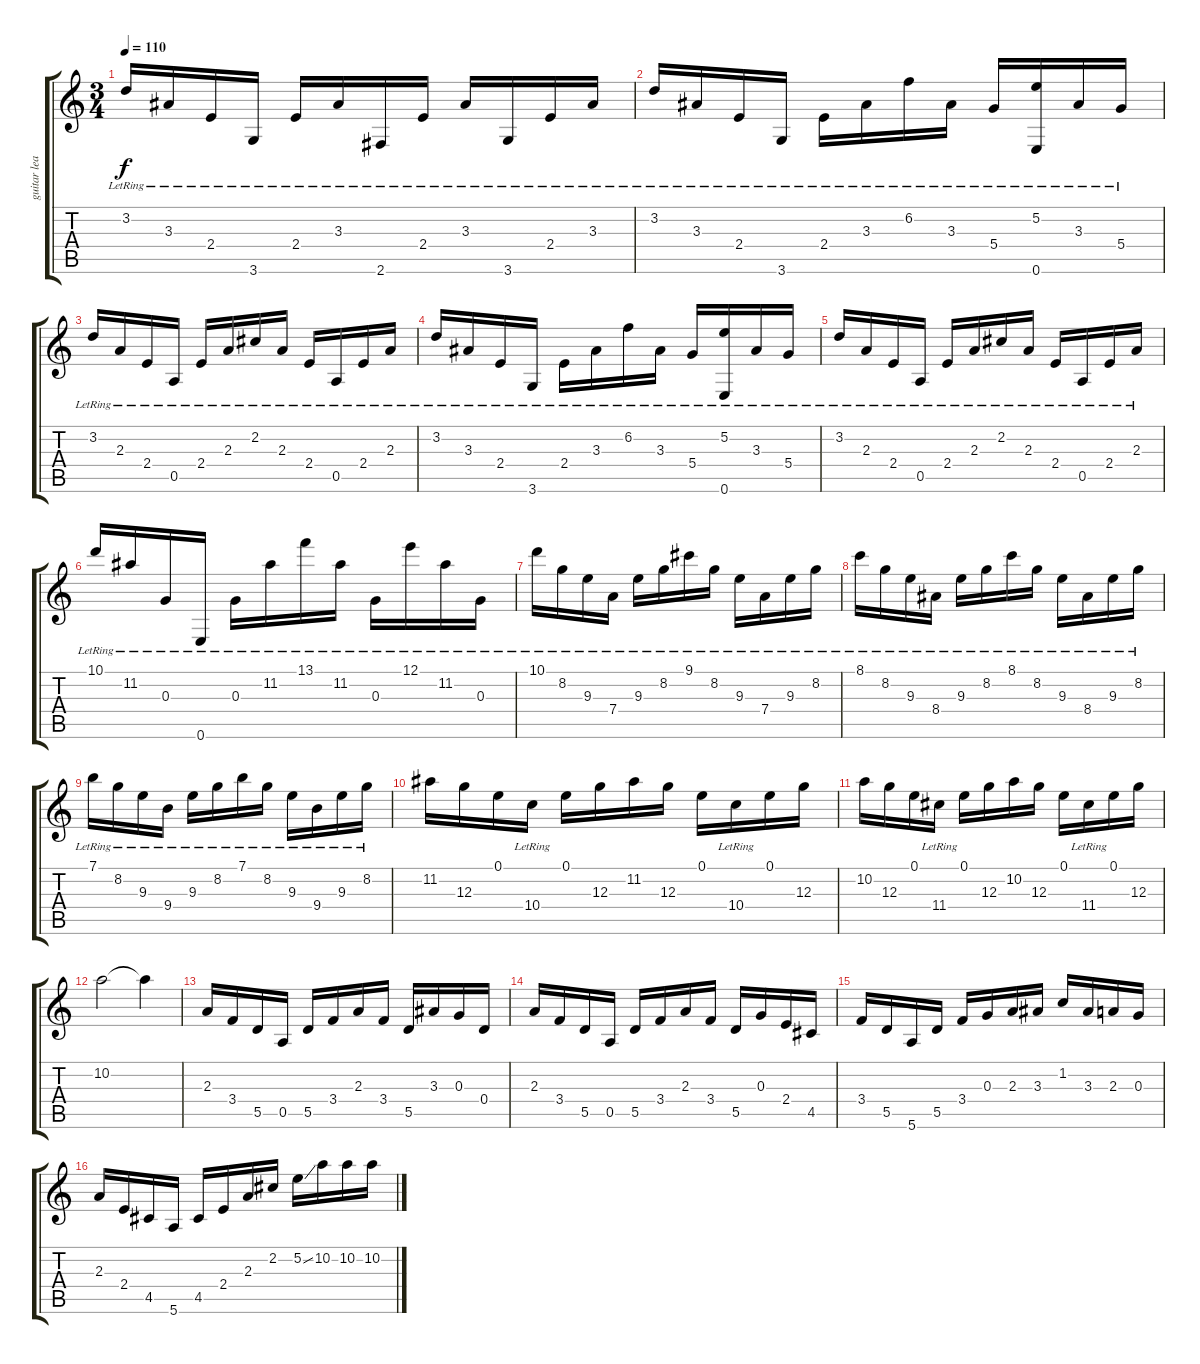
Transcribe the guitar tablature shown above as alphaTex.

\track ("guitar lead " "guitar lea") {instrument overdrivenguitar}
\staff {score tabs}
\tuning (E4 B3 G3 D3 A2 E2) {hide}
\ts (3 4)
\tempo 110
\clef g2
\ks c
3.2{lr}.16{dy f} 3.3{lr}.16 2.4{lr}.16 3.6{lr}.16 2.4{lr}.16 3.3{lr}.16 2.6{lr}.16 2.4{lr}.16 3.3{lr}.16 3.6{lr}.16 2.4{lr}.16 3.3{lr}.16 |
3.2{lr}.16 3.3{lr}.16 2.4{lr}.16 3.6{lr}.16 2.4{lr}.16 3.3{lr}.16 6.2{lr}.16 3.3{lr}.16 5.4{lr}.16 (5.2{lr} 0.6{lr}).16 3.3{lr}.16 5.4{lr}.16 |
3.2{lr}.16 2.3{lr}.16 2.4{lr}.16 0.5{lr}.16 2.4{lr}.16 2.3{lr}.16 2.2{lr}.16 2.3{lr}.16 2.4{lr}.16 0.5{lr}.16 2.4{lr}.16 2.3{lr}.16 |
3.2{lr}.16 3.3{lr}.16 2.4{lr}.16 3.6{lr}.16 2.4{lr}.16 3.3{lr}.16 6.2{lr}.16 3.3{lr}.16 5.4{lr}.16 (5.2{lr} 0.6{lr}).16 3.3{lr}.16 5.4{lr}.16 |
3.2{lr}.16 2.3{lr}.16 2.4{lr}.16 0.5{lr}.16 2.4{lr}.16 2.3{lr}.16 2.2{lr}.16 2.3{lr}.16 2.4{lr}.16 0.5{lr}.16 2.4{lr}.16 2.3{lr}.16 |
10.1{lr}.16 11.2{lr}.16 0.3{lr}.16 0.6{lr}.16 0.3{lr}.16 11.2{lr}.16 13.1{lr}.16 11.2{lr}.16 0.3{lr}.16 12.1{lr}.16 11.2{lr}.16 0.3{lr}.16 |
10.1{lr}.16 8.2{lr}.16 9.3{lr}.16 7.4{lr}.16 9.3{lr}.16 8.2{lr}.16 9.1{lr}.16 8.2{lr}.16 9.3{lr}.16 7.4{lr}.16 9.3{lr}.16 8.2{lr}.16 |
8.1{lr}.16 8.2{lr}.16 9.3{lr}.16 8.4{lr}.16 9.3{lr}.16 8.2{lr}.16 8.1{lr}.16 8.2{lr}.16 9.3{lr}.16 8.4{lr}.16 9.3{lr}.16 8.2{lr}.16 |
7.1{lr}.16 8.2{lr}.16 9.3{lr}.16 9.4{lr}.16 9.3{lr}.16 8.2{lr}.16 7.1{lr}.16 8.2{lr}.16 9.3{lr}.16 9.4{lr}.16 9.3{lr}.16 8.2{lr}.16 |
11.2.16 12.3.16 0.1.16 10.4{lr}.16 0.1.16 12.3.16 11.2.16 12.3.16 0.1.16 10.4{lr}.16 0.1.16 12.3.16 |
10.2.16 12.3.16 0.1.16 11.4{lr}.16 0.1.16 12.3.16 10.2.16 12.3.16 0.1.16 11.4{lr}.16 0.1.16 12.3.16 |
10.2.2 10.2{t}.4 |
2.3.16{instrument overdrivenguitar} 3.4.16 5.5.16 0.5.16 5.5.16 3.4.16 2.3.16 3.4.16 5.5.16 3.3.16 0.3.16 0.4.16 |
2.3.16 3.4.16 5.5.16 0.5.16 5.5.16 3.4.16 2.3.16 3.4.16 5.5.16 0.3.16 2.4.16 4.5.16 |
3.4.16 5.5.16 5.6.16 5.5.16 3.4.16 0.3.16 2.3.16 3.3.16 1.2.16 3.3.16 2.3.16 0.3.16 |
2.3.16 2.4.16 4.5.16 5.6.16 4.5.16 2.4.16 2.3.16 2.2.16 5.2{ss}.16 10.2.16 10.2.16 10.2.16
